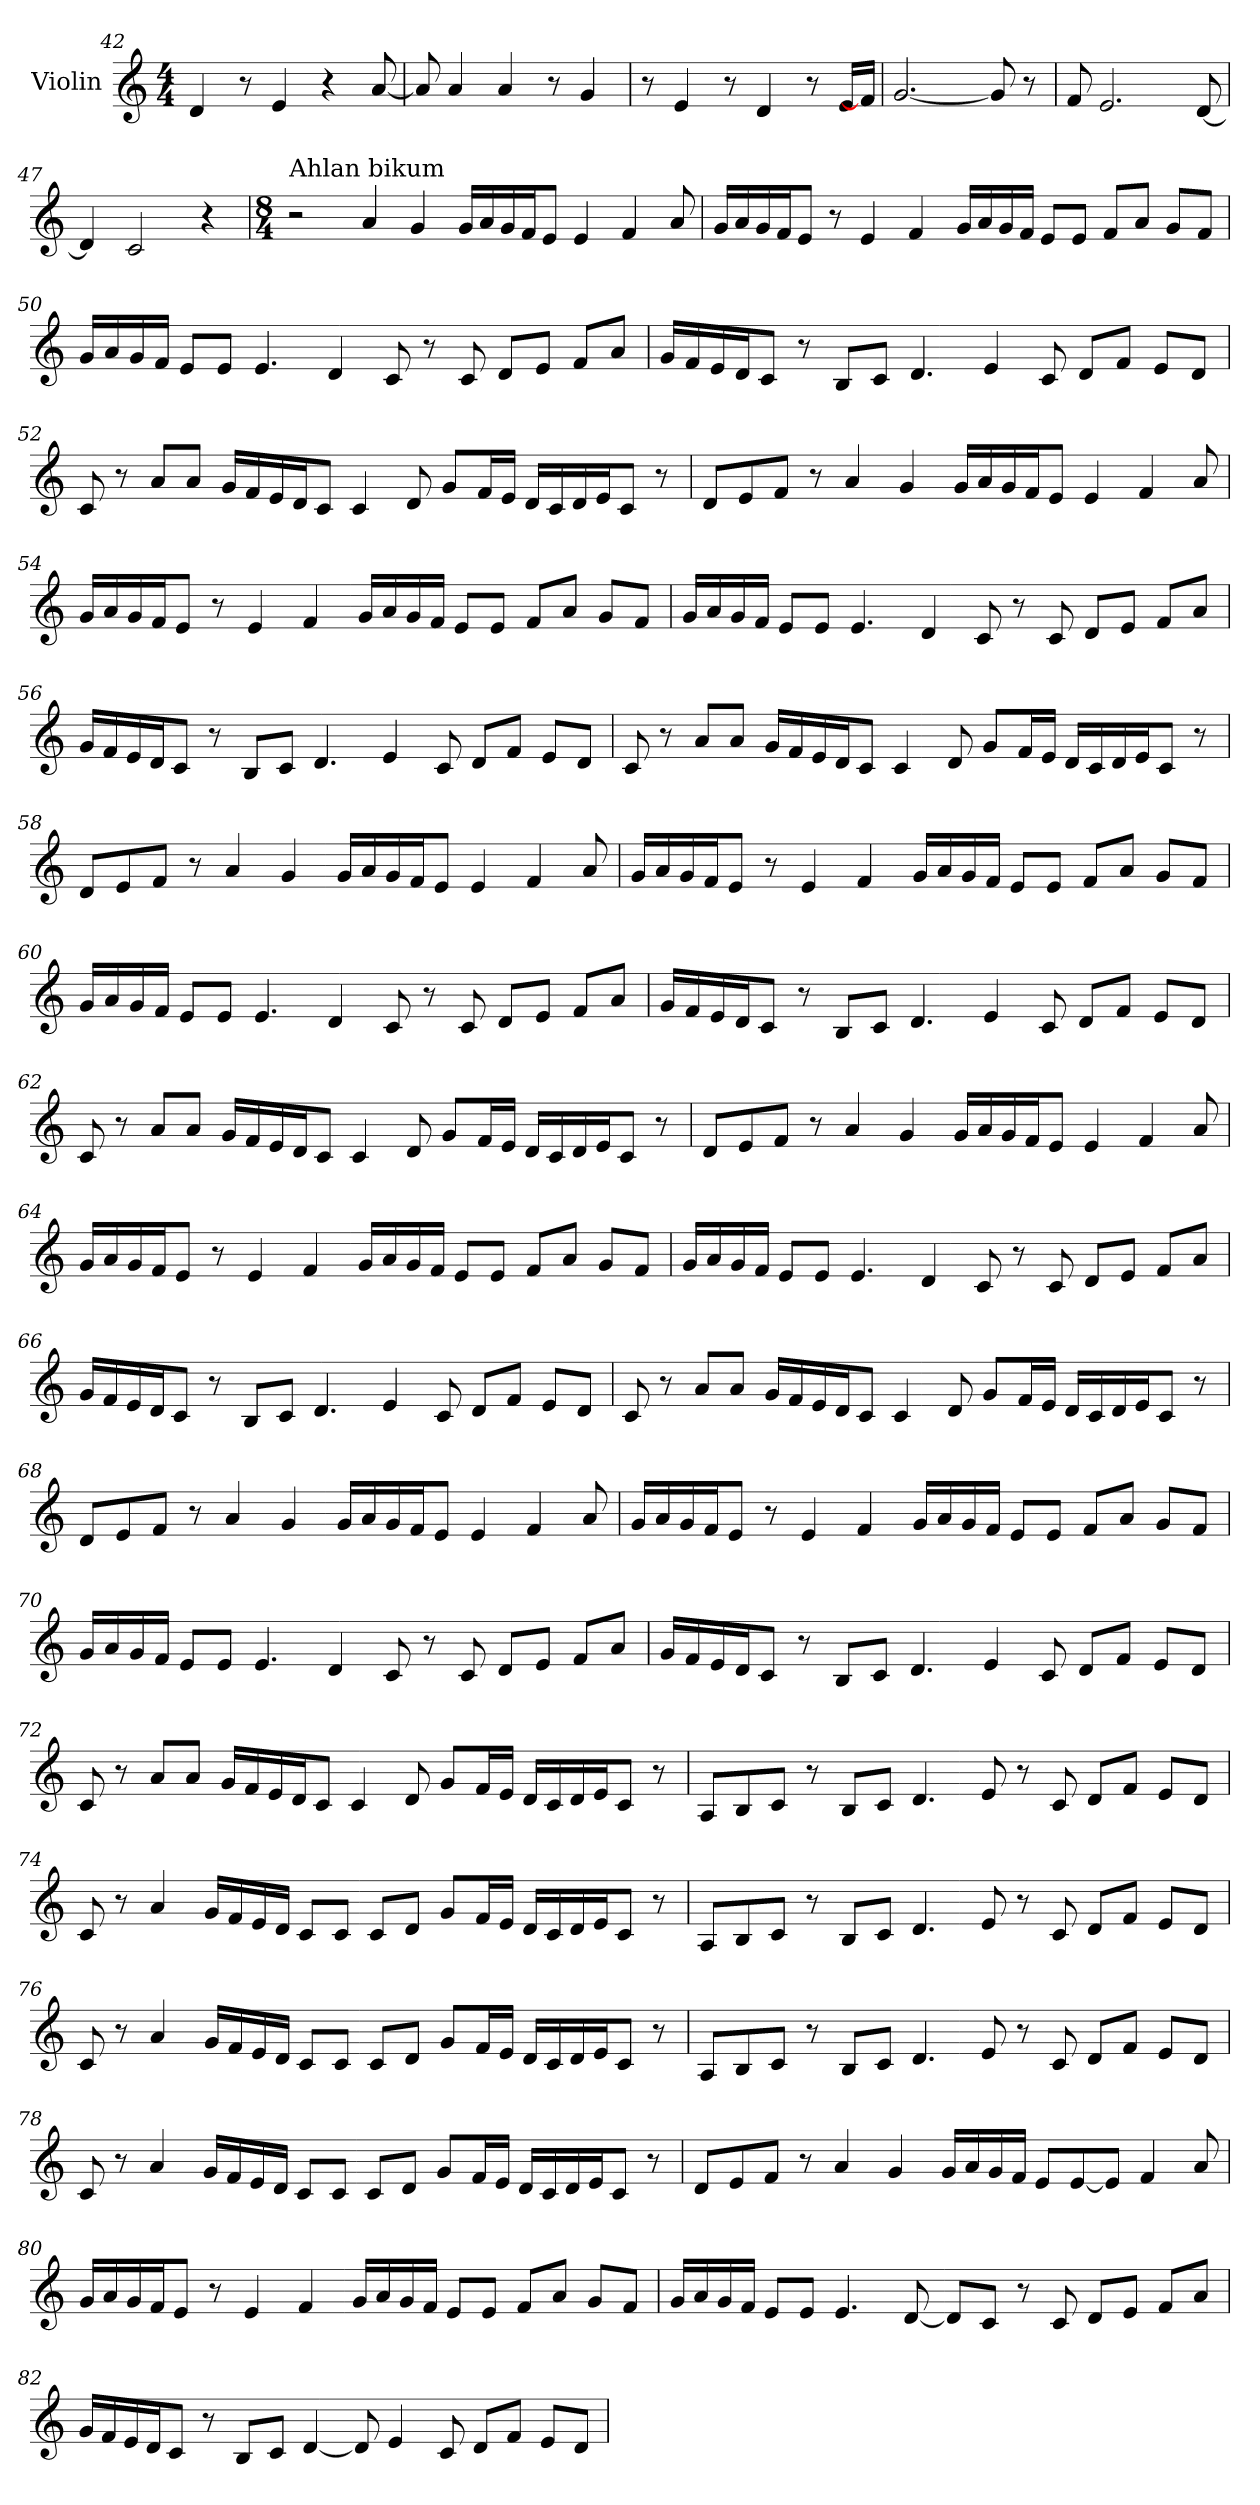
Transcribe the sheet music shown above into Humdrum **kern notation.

**kern
*part1
*staff1
*I"Violin
!!LO:PB:g=z
*clefG2
*k[]
*M4/4
=42
4d/
8r
4e/
4r
[8a/
=43
8a/]
4a/
4a/
8r
4g/
=44
8r
4e/
8r
4d/
8r
16e/LL
16f/JJ]
=45
[2.g/
8g/]
8r
=46
8f/
2.e/
[8d/
!!LO:LB:g=z
=47
4d/]
2c/
4r
=48
*M8/4
*MM55
!LO:TX:a:t=Ahlan bikum
2r
4a/
4g/
16g/LL
16a/
16g/
16f/J
8e/J
4e/
4f/
8a/
=49
16g/LL
16a/
16g/
16f/J
8e/J
8r
4e/
4f/
16g/LL
16a/
16g/
16f/JJ
8e/L
8e/J
8f/L
8a/J
8g/L
8f/J
!!LO:LB:g=z
=50
16g/LL
16a/
16g/
16f/JJ
8e/L
8e/J
4.e/
4d/
8c/
8r
8c/
8d/L
8e/J
8f/L
8a/J
!!LO:LB:g=z
=51
16g/LL
16f/
16e/
16d/J
8c/J
8r
8B/L
8c/J
4.d/
4e/
8c/
8d/L
8f/J
8e/L
8d/J
=52
8c/
8r
8a/L
8a/J
16g/LL
16f/
16e/
16d/J
8c/J
4c/
8d/
8g/L
16f/L
16e/JJ
16d/LL
16c/
16d/
16e/J
8c/J
8r
!!LO:LB:g=z
=53
8d/L
8e/
8f/J
8r
4a/
4g/
16g/LL
16a/
16g/
16f/J
8e/J
4e/
4f/
8a/
=54
16g/LL
16a/
16g/
16f/J
8e/J
8r
4e/
4f/
16g/LL
16a/
16g/
16f/JJ
8e/L
8e/J
8f/L
8a/J
8g/L
8f/J
!!LO:LB:g=z
=55
16g/LL
16a/
16g/
16f/JJ
8e/L
8e/J
4.e/
4d/
8c/
8r
8c/
8d/L
8e/J
8f/L
8a/J
=56
16g/LL
16f/
16e/
16d/J
8c/J
8r
8B/L
8c/J
4.d/
4e/
8c/
8d/L
8f/J
8e/L
8d/J
!!LO:LB:g=z
=57
8c/
8r
8a/L
8a/J
16g/LL
16f/
16e/
16d/J
8c/J
4c/
8d/
8g/L
16f/L
16e/JJ
16d/LL
16c/
16d/
16e/J
8c/J
8r
=58
8d/L
8e/
8f/J
8r
4a/
4g/
16g/LL
16a/
16g/
16f/J
8e/J
4e/
4f/
8a/
!!LO:LB:g=z
=59
16g/LL
16a/
16g/
16f/J
8e/J
8r
4e/
4f/
16g/LL
16a/
16g/
16f/JJ
8e/L
8e/J
8f/L
8a/J
8g/L
8f/J
=60
16g/LL
16a/
16g/
16f/JJ
8e/L
8e/J
4.e/
4d/
8c/
8r
8c/
8d/L
8e/J
8f/L
8a/J
!!LO:PB:g=z
=61
16g/LL
16f/
16e/
16d/J
8c/J
8r
8B/L
8c/J
4.d/
4e/
8c/
8d/L
8f/J
8e/L
8d/J
=62
8c/
8r
8a/L
8a/J
16g/LL
16f/
16e/
16d/J
8c/J
4c/
8d/
8g/L
16f/L
16e/JJ
16d/LL
16c/
16d/
16e/J
8c/J
8r
!!LO:LB:g=z
=63
8d/L
8e/
8f/J
8r
4a/
4g/
16g/LL
16a/
16g/
16f/J
8e/J
4e/
4f/
8a/
=64
16g/LL
16a/
16g/
16f/J
8e/J
8r
4e/
4f/
16g/LL
16a/
16g/
16f/JJ
8e/L
8e/J
8f/L
8a/J
8g/L
8f/J
!!LO:LB:g=z
=65
16g/LL
16a/
16g/
16f/JJ
8e/L
8e/J
4.e/
4d/
8c/
8r
8c/
8d/L
8e/J
8f/L
8a/J
=66
16g/LL
16f/
16e/
16d/J
8c/J
8r
8B/L
8c/J
4.d/
4e/
8c/
8d/L
8f/J
8e/L
8d/J
!!LO:LB:g=z
=67
8c/
8r
8a/L
8a/J
16g/LL
16f/
16e/
16d/J
8c/J
4c/
8d/
8g/L
16f/L
16e/JJ
16d/LL
16c/
16d/
16e/J
8c/J
8r
=68
8d/L
8e/
8f/J
8r
4a/
4g/
16g/LL
16a/
16g/
16f/J
8e/J
4e/
4f/
8a/
!!LO:LB:g=z
=69
16g/LL
16a/
16g/
16f/J
8e/J
8r
4e/
4f/
16g/LL
16a/
16g/
16f/JJ
8e/L
8e/J
8f/L
8a/J
8g/L
8f/J
=70
16g/LL
16a/
16g/
16f/JJ
8e/L
8e/J
4.e/
4d/
8c/
8r
8c/
8d/L
8e/J
8f/L
8a/J
!!LO:LB:g=z
=71
16g/LL
16f/
16e/
16d/J
8c/J
8r
8B/L
8c/J
4.d/
4e/
8c/
8d/L
8f/J
8e/L
8d/J
=72
8c/
8r
8a/L
8a/J
16g/LL
16f/
16e/
16d/J
8c/J
4c/
8d/
8g/L
16f/L
16e/JJ
16d/LL
16c/
16d/
16e/J
8c/J
8r
!!LO:LB:g=z
=73
8A/L
8B/
8c/J
8r
8B/L
8c/J
4.d/
8e/
8r
8c/
8d/L
8f/J
8e/L
8d/J
=74
8c/
8r
4a/
16g/LL
16f/
16e/
16d/JJ
8c/L
8c/J
8c/L
8d/J
8g/L
16f/L
16e/JJ
16d/LL
16c/
16d/
16e/J
8c/J
8r
!!LO:LB:g=z
=75
8A/L
8B/
8c/J
8r
8B/L
8c/J
4.d/
8e/
8r
8c/
8d/L
8f/J
8e/L
8d/J
=76
8c/
8r
4a/
16g/LL
16f/
16e/
16d/JJ
8c/L
8c/J
8c/L
8d/J
8g/L
16f/L
16e/JJ
16d/LL
16c/
16d/
16e/J
8c/J
8r
!!LO:PB:g=z
=77
8A/L
8B/
8c/J
8r
8B/L
8c/J
4.d/
8e/
8r
8c/
8d/L
8f/J
8e/L
8d/J
=78
8c/
8r
4a/
16g/LL
16f/
16e/
16d/JJ
8c/L
8c/J
8c/L
8d/J
8g/L
16f/L
16e/JJ
16d/LL
16c/
16d/
16e/J
8c/J
8r
!!LO:LB:g=z
=79
8d/L
8e/
8f/J
8r
4a/
4g/
16g/LL
16a/
16g/
16f/JJ
8e/L
[8e/
8e/J]
4f/
8a/
=80
16g/LL
16a/
16g/
16f/J
8e/J
8r
4e/
4f/
16g/LL
16a/
16g/
16f/JJ
8e/L
8e/J
8f/L
8a/J
8g/L
8f/J
!!LO:LB:g=z
=81
16g/LL
16a/
16g/
16f/JJ
8e/L
8e/J
4.e/
[8d/
8d/L]
8c/J
8r
8c/
8d/L
8e/J
8f/L
8a/J
=82
16g/LL
16f/
16e/
16d/J
8c/J
8r
8B/L
8c/J
[4d/
8d/]
4e/
8c/
8d/L
8f/J
8e/L
8d/J
=
*-
